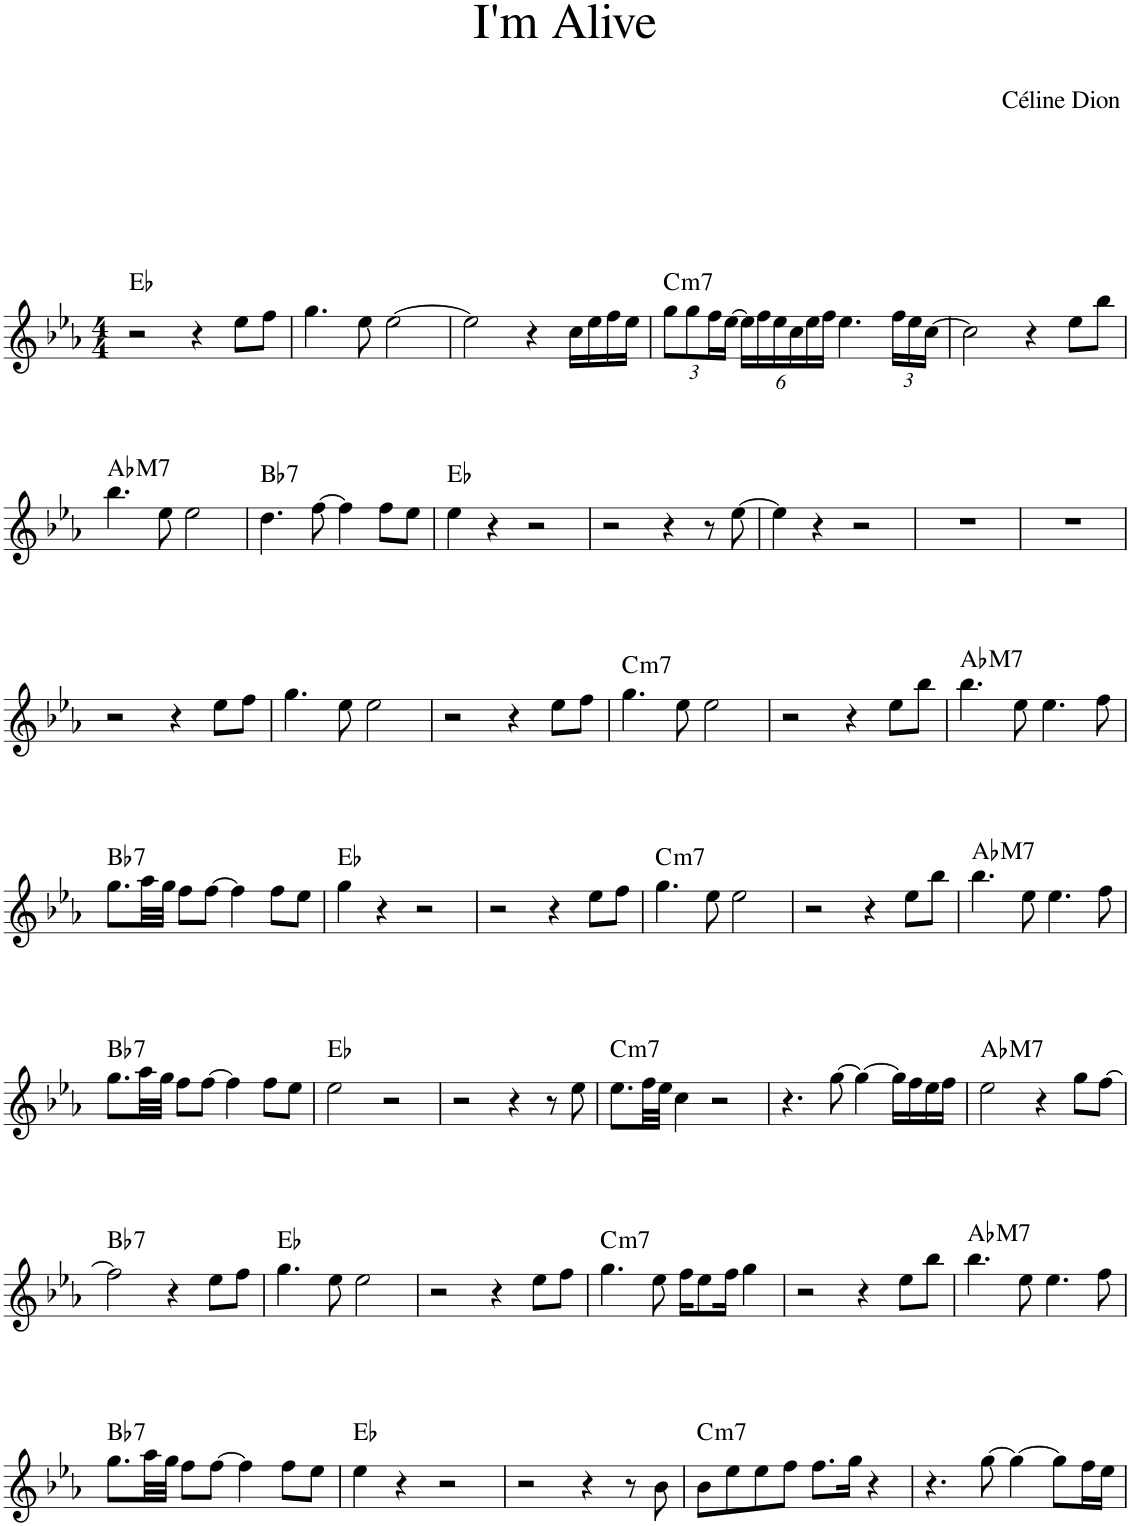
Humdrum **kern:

**kern	**harte
*part1	*part1
*staff1	*
*I"Piano	*
*I'Pno.	*
*clefG2	*
*k[b-e-a-]	*
*M4/4	*
=1	=1
2r	Eb:maj
4r	.
8ee-\L	.
8ff\J	.
=2	=2
4.gg\	.
8ee-\	.
[2ee-\	.
=3	=3
2ee-\]	.
4r	.
16cc\LL	.
16ee-\	.
16ff\	.
16ee-\JJ	.
=4	=4
*Xbrackettup	*
!	!LO:H:kt=m7
12gg\L	C:min7
12gg\	.
24ff\L	.
[24ee-\JJ	.
24ee-\LL]	.
24ff\	.
24ee-\	.
24cc\	.
24ee-\	.
24ff\JJ	.
4.ee-\	.
24ff\LL	.
24ee-\	.
[24cc\JJ	.
=5	=5
2cc\]	.
4r	.
8ee-\L	.
8bb-\J	.
!!LO:LB:g=z
=6	=6
!	!LO:H:kt=M7
4.bb-\	Ab:maj7
8ee-\	.
2ee-\	.
=7	=7
!	!LO:H:kt=7
4.dd\	Bb:7
[8ff\	.
4ff\]	.
8ff\L	.
8ee-\J	.
=8	=8
4ee-\	Eb:maj
4r	.
2r	.
=9	=9
2r	.
4r	.
8r	.
[8ee-\	.
=10	=10
4ee-\]	.
4r	.
2r	.
=11	=11
1r	.
=12	=12
1r	.
!!LO:LB:g=z
=13	=13
2r	.
4r	.
8ee-\L	.
8ff\J	.
=14	=14
4.gg\	.
8ee-\	.
2ee-\	.
=15	=15
2r	.
4r	.
8ee-\L	.
8ff\J	.
=16	=16
!	!LO:H:kt=m7
4.gg\	C:min7
8ee-\	.
2ee-\	.
=17	=17
2r	.
4r	.
8ee-\L	.
8bb-\J	.
=18	=18
!	!LO:H:kt=M7
4.bb-\	Ab:maj7
8ee-\	.
4.ee-\	.
8ff\	.
!!LO:LB:g=z
=19	=19
!	!LO:H:kt=7
8.gg\L	Bb:7
32aa-\LL	.
32gg\JJJ	.
8ff\L	.
[8ff\J	.
4ff\]	.
8ff\L	.
8ee-\J	.
=20	=20
4gg\	Eb:maj
4r	.
2r	.
=21	=21
2r	.
4r	.
8ee-\L	.
8ff\J	.
=22	=22
!	!LO:H:kt=m7
4.gg\	C:min7
8ee-\	.
2ee-\	.
=23	=23
2r	.
4r	.
8ee-\L	.
8bb-\J	.
=24	=24
!	!LO:H:kt=M7
4.bb-\	Ab:maj7
8ee-\	.
4.ee-\	.
8ff\	.
!!LO:LB:g=z
=25	=25
!	!LO:H:kt=7
8.gg\L	Bb:7
32aa-\LL	.
32gg\JJJ	.
8ff\L	.
[8ff\J	.
4ff\]	.
8ff\L	.
8ee-\J	.
=26	=26
2ee-\	Eb:maj
2r	.
=27	=27
2r	.
4r	.
8r	.
8ee-\	.
=28	=28
!	!LO:H:kt=m7
8.ee-\L	C:min7
32ff\LL	.
32ee-\JJJ	.
4cc\	.
2r	.
=29	=29
4.r	.
[8gg\	.
4gg\_	.
16gg\LL]	.
16ff\	.
16ee-\	.
16ff\JJ	.
=30	=30
!	!LO:H:kt=M7
2ee-\	Ab:maj7
4r	.
8gg\L	.
[8ff\J	.
!!LO:LB:g=z
=31	=31
!	!LO:H:kt=7
2ff\]	Bb:7
4r	.
8ee-\L	.
8ff\J	.
=32	=32
4.gg\	Eb:maj
8ee-\	.
2ee-\	.
=33	=33
2r	.
4r	.
8ee-\L	.
8ff\J	.
=34	=34
!	!LO:H:kt=m7
4.gg\	C:min7
8ee-\	.
16ff\KL	.
8ee-\	.
16ff\Jk	.
4gg\	.
=35	=35
2r	.
4r	.
8ee-\L	.
8bb-\J	.
=36	=36
!	!LO:H:kt=M7
4.bb-\	Ab:maj7
8ee-\	.
4.ee-\	.
8ff\	.
!!LO:LB:g=z
=37	=37
!	!LO:H:kt=7
8.gg\L	Bb:7
32aa-\LL	.
32gg\JJJ	.
8ff\L	.
[8ff\J	.
4ff\]	.
8ff\L	.
8ee-\J	.
=38	=38
4ee-\	Eb:maj
4r	.
2r	.
=39	=39
2r	.
4r	.
8r	.
8b-\	.
=40	=40
!	!LO:H:kt=m7
8b-\L	C:min7
8ee-\	.
8ee-\	.
8ff\J	.
8.ff\L	.
16gg\Jk	.
4r	.
=41	=41
4.r	.
[8gg\	.
4gg\_	.
8gg\L]	.
16ff\L	.
16ee-\JJ	.
=	=
*-	*-
